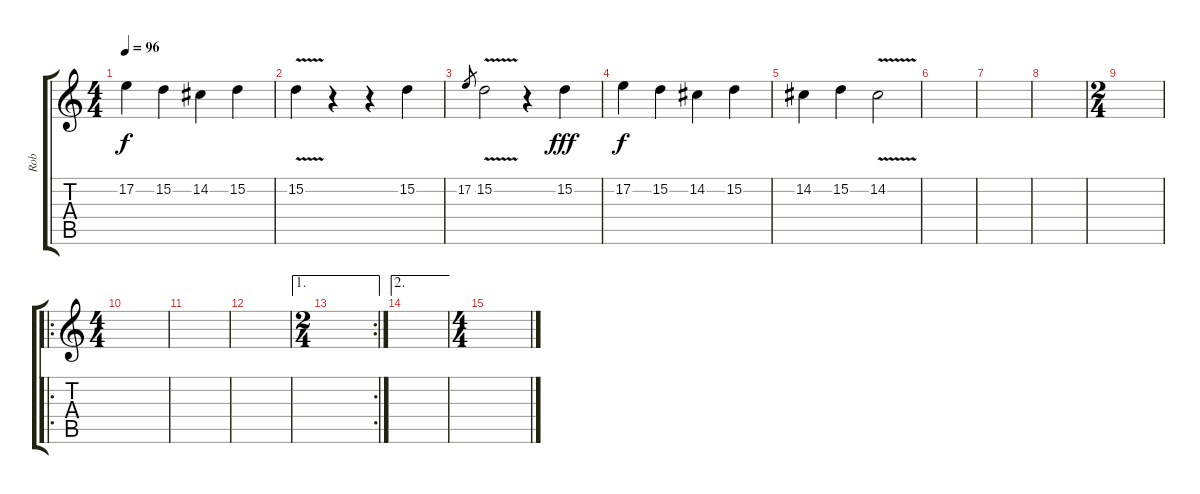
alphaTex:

\track ("Rob" "Rob") {instrument lead2sawtooth}
\staff {score tabs}
\tuning (E4 B3 G3 D3 A2 E2) {hide}
\ts (4 4)
\tempo 96
\clef g2
\ks c
17.2.4{dy f} 15.2.4 14.2.4 15.2.4 |
15.2{v}.4 r.4 r.4 15.2.4 |
17.2.8{gr} 15.2{v}.2 r.4 15.2.4{dy fff} |
17.2.4{dy f} 15.2.4 14.2.4 15.2.4 |
14.2.4 15.2.4 14.2{v}.2 |
|
|
|
\ts (2 4)
|
\ro
\ts (4 4)
|
|
|
\ae 1
\rc 2
\ts (2 4)
|
\ae 2
|
\ts (4 4)
